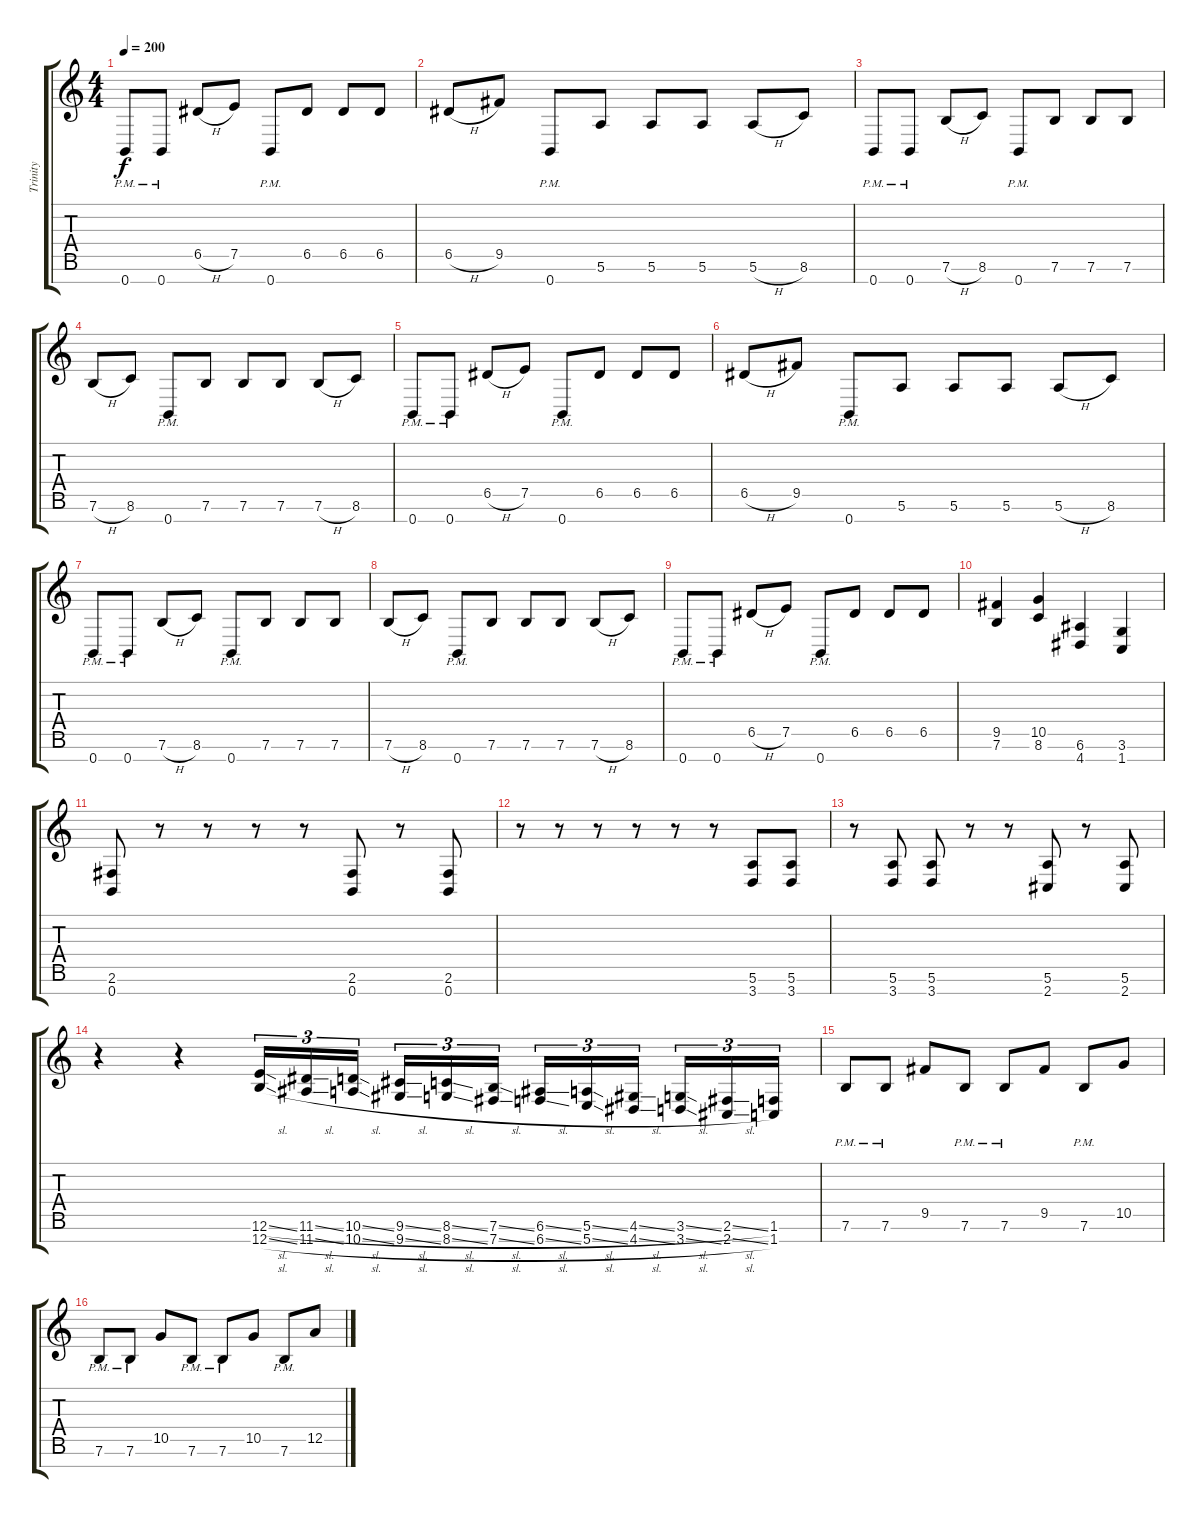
\track ("Trinity" "Trinity") {instrument overdrivenguitar}
\staff {score tabs}
\tuning (E4 B3 Gb3 D3 A2 E2 B1) {hide}
\ts (4 4)
\tempo 200
\clef g2
\ks c
0.7{pm}.8{dy f} 0.7{pm}.8 6.5{h}.8 7.5.8 0.7{pm}.8 6.5.8 6.5.8 6.5.8 |
6.5{h}.8 9.5.8 0.7{pm}.8 5.6.8 5.6.8 5.6.8 5.6{h}.8 8.6.8 |
0.7{pm}.8 0.7{pm}.8 7.6{h}.8 8.6.8 0.7{pm}.8 7.6.8 7.6.8 7.6.8 |
7.6{h}.8 8.6.8 0.7{pm}.8 7.6.8 7.6.8 7.6.8 7.6{h}.8 8.6.8 |
0.7{pm}.8 0.7{pm}.8 6.5{h}.8 7.5.8 0.7{pm}.8 6.5.8 6.5.8 6.5.8 |
6.5{h}.8 9.5.8 0.7{pm}.8 5.6.8 5.6.8 5.6.8 5.6{h}.8 8.6.8 |
0.7{pm}.8 0.7{pm}.8 7.6{h}.8 8.6.8 0.7{pm}.8 7.6.8 7.6.8 7.6.8 |
7.6{h}.8 8.6.8 0.7{pm}.8 7.6.8 7.6.8 7.6.8 7.6{h}.8 8.6.8 |
0.7{pm}.8 0.7{pm}.8 6.5{h}.8 7.5.8 0.7{pm}.8 6.5.8 6.5.8 6.5.8 |
(9.5 7.6).4 (10.5 8.6).4 (6.6 4.7).4 (3.6 1.7).4 |
(2.6 0.7).8 r.8 r.8 r.8 r.8 (2.6 0.7).8 r.8 (2.6 0.7).8 |
r.8 r.8 r.8 r.8 r.8 r.8 (5.6 3.7).8 (5.6 3.7).8 |
r.8 (5.6 3.7).8 (5.6 3.7).8 r.8 r.8 (5.6 2.7).8 r.8 (5.6 2.7).8 |
r.4 r.4 (12.6{sl} 12.7{sl}).16{tu (3 2)} (11.6{sl} 11.7{sl}).16{tu (3 2)} (10.6{sl} 10.7{sl}).16{tu (3 2) beam splitsecondary} (9.6{sl} 9.7{sl}).16{tu (3 2)} (8.6{sl} 8.7{sl}).16{tu (3 2)} (7.6{sl} 7.7{sl}).16{tu (3 2)} (6.6{sl} 6.7{sl}).16{tu (3 2)} (5.6{sl} 5.7{sl}).16{tu (3 2)} (4.6{sl} 4.7{sl}).16{tu (3 2) beam splitsecondary} (3.6{sl} 3.7{sl}).16{tu (3 2)} (2.6{sl} 2.7{sl}).16{tu (3 2)} (1.6 1.7).16{tu (3 2)} |
7.6{pm}.8 7.6{pm}.8 9.5.8 7.6{pm}.8 7.6{pm}.8 9.5.8 7.6{pm}.8 10.5.8 |
7.6{pm}.8 7.6{pm}.8 10.5.8 7.6{pm}.8 7.6{pm}.8 10.5.8 7.6{pm}.8 12.5.8
